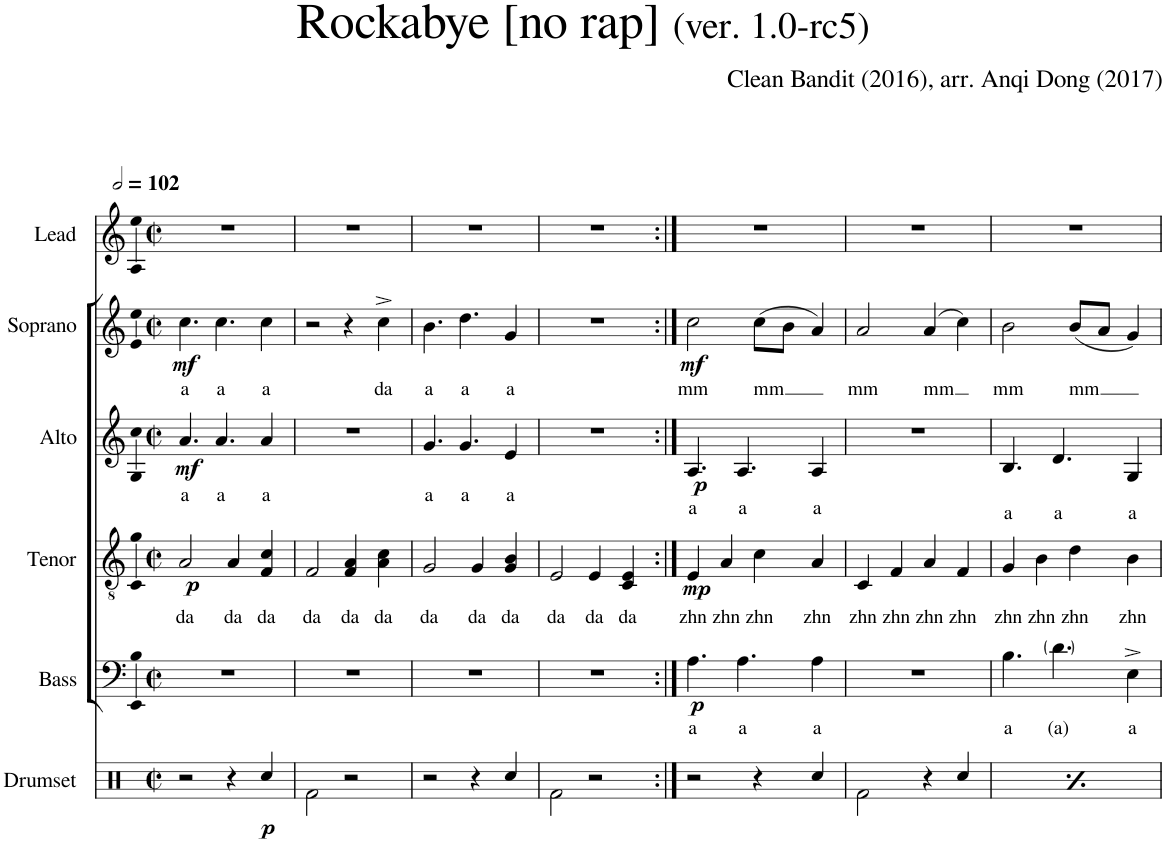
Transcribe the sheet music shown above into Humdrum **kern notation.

**kern	**dynam	**kern	**text	**dynam	**kern	**text	**dynam	**kern	**text	**dynam	**kern	**text	**dynam	**kern	**harte
*part6	*part6	*part5	*part5	*part5	*part4	*part4	*part4	*part3	*part3	*part3	*part2	*part2	*part2	*part1	*part1
*staff6	*staff6	*staff5	*staff5	*staff5	*staff4	*staff4	*staff4	*staff3	*staff3	*staff3	*staff2	*staff2	*staff2	*staff1	*
*I"Drumset	*	*I"Bass	*	*	*I"Tenor	*	*	*I"Alto	*	*	*I"Soprano	*	*	*I"Lead	*
*I'Drs.	*	*I'B.	*	*	*I'T.	*	*	*I'A.	*	*	*I'S.	*	*	*I'Ld.	*
*clefX	*	*clefF4	*	*	*clefGv2	*	*	*clefG2	*	*	*clefG2	*	*	*clefG2	*
*k[]	*	*k[]	*	*	*k[]	*	*	*k[]	*	*	*k[]	*	*	*k[]	*
*M2/2	*	*M2/2	*	*	*M2/2	*	*	*M2/2	*	*	*M2/2	*	*	*M2/2	*
*met(c|)	*	*met(c|)	*	*	*met(c|)	*	*	*met(c|)	*	*	*met(c|)	*	*	*met(c|)	*
*MM204	*	*MM204	*	*	*MM204	*	*	*MM204	*	*	*MM204	*	*	*MM204	*
=1	=1	=1	=1	=1	=1	=1	=1	=1	=1	=1	=1	=1	=1	=1	=1
!	!	!	!	!	!	!LO:LY:b	!LO:DY:b	!	!LO:LY:b	!LO:DY:b	!	!LO:LY:b	!LO:DY:b	!	!
2r	.	1r	.	.	2A/	da	p	4.a/	a	mf	4.cc\	a	mf	1r	.
!	!	!	!	!	!	!	!	!	!LO:LY:b	!	!	!LO:LY:b	!	!	!
.	.	.	.	.	.	.	.	4.a/	a	.	4.cc\	a	.	.	.
!	!	!	!	!	!	!LO:LY:b	!	!	!	!	!	!	!	!	!
4r	.	.	.	.	4A/	da	.	.	.	.	.	.	.	.	.
!	!LO:DY:b	!	!	!	!	!LO:LY:b	!	!	!LO:LY:b	!	!	!LO:LY:b	!	!	!
4Rcc/	p	.	.	.	4F/ 4c/	da	.	4a/	a	.	4cc\	a	.	.	.
=2	=2	=2	=2	=2	=2	=2	=2	=2	=2	=2	=2	=2	=2	=2	=2
!	!	!	!	!	!	!LO:LY:b	!	!	!	!	!	!	!	!	!
2Rf\	.	1r	.	.	2F/	da	.	1r	.	.	2r	.	.	1r	.
!	!	!	!	!	!	!LO:LY:b	!	!	!	!	!	!	!	!	!
2r	.	.	.	.	4F/ 4A/	da	.	.	.	.	4r	.	.	.	.
!	!	!	!	!	!	!LO:LY:b	!	!	!	!	!	!LO:LY:b	!	!	!
.	.	.	.	.	4A\ 4c\	da	.	.	.	.	4cc^\	da	.	.	.
=3	=3	=3	=3	=3	=3	=3	=3	=3	=3	=3	=3	=3	=3	=3	=3
!	!	!	!	!	!	!LO:LY:b	!	!	!LO:LY:b	!	!	!LO:LY:b	!	!	!
2r	.	1r	.	.	2G/	da	.	4.g/	a	.	4.b\	a	.	1r	.
!	!	!	!	!	!	!	!	!	!LO:LY:b	!	!	!LO:LY:b	!	!	!
.	.	.	.	.	.	.	.	4.g/	a	.	4.dd\	a	.	.	.
!	!	!	!	!	!	!LO:LY:b	!	!	!	!	!	!	!	!	!
4r	.	.	.	.	4G/	da	.	.	.	.	.	.	.	.	.
!	!	!	!	!	!	!LO:LY:b	!	!	!LO:LY:b	!	!	!LO:LY:b	!	!	!
4Rcc/	.	.	.	.	4G/ 4B/	da	.	4e/	a	.	4g/	a	.	.	.
=4	=4	=4	=4	=4	=4	=4	=4	=4	=4	=4	=4	=4	=4	=4	=4
!	!	!	!	!	!	!LO:LY:b	!	!	!	!	!	!	!	!	!
2Rf\	.	1r	.	.	2E/	da	.	1r	.	.	1r	.	.	1r	.
!	!	!	!	!	!	!LO:LY:b	!	!	!	!	!	!	!	!	!
2r	.	.	.	.	4E/	da	.	.	.	.	.	.	.	.	.
!	!	!	!	!	!	!LO:LY:b	!	!	!	!	!	!	!	!	!
.	.	.	.	.	4C/ 4E/	da	.	.	.	.	.	.	.	.	.
=5:|!	=5:|!	=5:|!	=5:|!	=5:|!	=5:|!	=5:|!	=5:|!	=5:|!	=5:|!	=5:|!	=5:|!	=5:|!	=5:|!	=5:|!	=5:|!
!	!	!	!LO:LY:b	!LO:DY:b	!	!LO:LY:b	!LO:DY:b	!	!LO:LY:b	!LO:DY:b	!	!LO:LY:b	!LO:DY:b	!	!LO:H:kt=m
2r	.	4.A\	a	p	4E/	zhn	mp	4.A/	a	p	2cc\	mm	mf	1r	A:min
!	!	!	!	!	!	!LO:LY:b	!	!	!	!	!	!	!	!	!
.	.	.	.	.	4A/	zhn	.	.	.	.	.	.	.	.	.
!	!	!	!LO:LY:b	!	!	!	!	!	!LO:LY:b	!	!	!	!	!	!
.	.	4.A\	a	.	.	.	.	4.A/	a	.	.	.	.	.	.
!	!	!	!	!	!	!LO:LY:b	!	!	!	!	!	!LO:LY:b	!	!	!
4r	.	.	.	.	4c\	zhn	.	.	.	.	(8cc\L	mm	.	.	.
.	.	.	.	.	.	.	.	.	.	.	8b\J	.	.	.	.
!	!	!	!LO:LY:b	!	!	!LO:LY:b	!	!	!LO:LY:b	!	!	!	!	!	!
4Rcc/	.	4A\	a	.	4A/	zhn	.	4A/	a	.	4a/)	.	.	.	.
=6	=6	=6	=6	=6	=6	=6	=6	=6	=6	=6	=6	=6	=6	=6	=6
!	!	!	!	!	!	!LO:LY:b	!	!	!	!	!	!LO:LY:b	!	!	!
2Rf\	.	1r	.	.	4C/	zhn	.	1r	.	.	2a/	mm	.	1r	F:maj
!	!	!	!	!	!	!LO:LY:b	!	!	!	!	!	!	!	!	!
.	.	.	.	.	4F/	zhn	.	.	.	.	.	.	.	.	.
!	!	!	!	!	!	!LO:LY:b	!	!	!	!	!	!LO:LY:b	!	!	!
4r	.	.	.	.	4A/	zhn	.	.	.	.	(4a/	mm	.	.	.
!	!	!	!	!	!	!LO:LY:b	!	!	!	!	!	!	!	!	!
4Rcc/	.	.	.	.	4F/	zhn	.	.	.	.	4cc\)	.	.	.	.
=7	=7	=7	=7	=7	=7	=7	=7	=7	=7	=7	=7	=7	=7	=7	=7
!	!	!	!LO:LY:b	!	!	!LO:LY:b	!	!	!LO:LY:b	!	!	!LO:LY:b	!	!	!
2Rf\	.	4.B\	a	.	4G/	zhn	.	4.B/	a	.	2b\	mm	.	1r	G:maj
!	!	!	!	!	!	!LO:LY:b	!	!	!	!	!	!	!	!	!
.	.	.	.	.	4B\	zhn	.	.	.	.	.	.	.	.	.
!	!	!	!LO:LY:b	!	!	!	!	!	!LO:LY:b	!	!	!	!	!	!
.	.	4.d\	(a)	.	.	.	.	4.d/	a	.	.	.	.	.	.
!	!	!	!	!	!	!LO:LY:b	!	!	!	!	!	!LO:LY:b	!	!	!
4r	.	.	.	.	4d\	zhn	.	.	.	.	(8b/L	mm	.	.	.
.	.	.	.	.	.	.	.	.	.	.	8a/J	.	.	.	.
!	!	!	!LO:LY:b	!	!	!LO:LY:b	!	!	!LO:LY:b	!	!	!	!	!	!
4Rcc/	.	4E^\	a	.	4B\	zhn	.	4G/	a	.	4g/)	.	.	.	.
=	=	=	=	=	=	=	=	=	=	=	=	=	=	=	=
*-	*-	*-	*-	*-	*-	*-	*-	*-	*-	*-	*-	*-	*-	*-	*-
